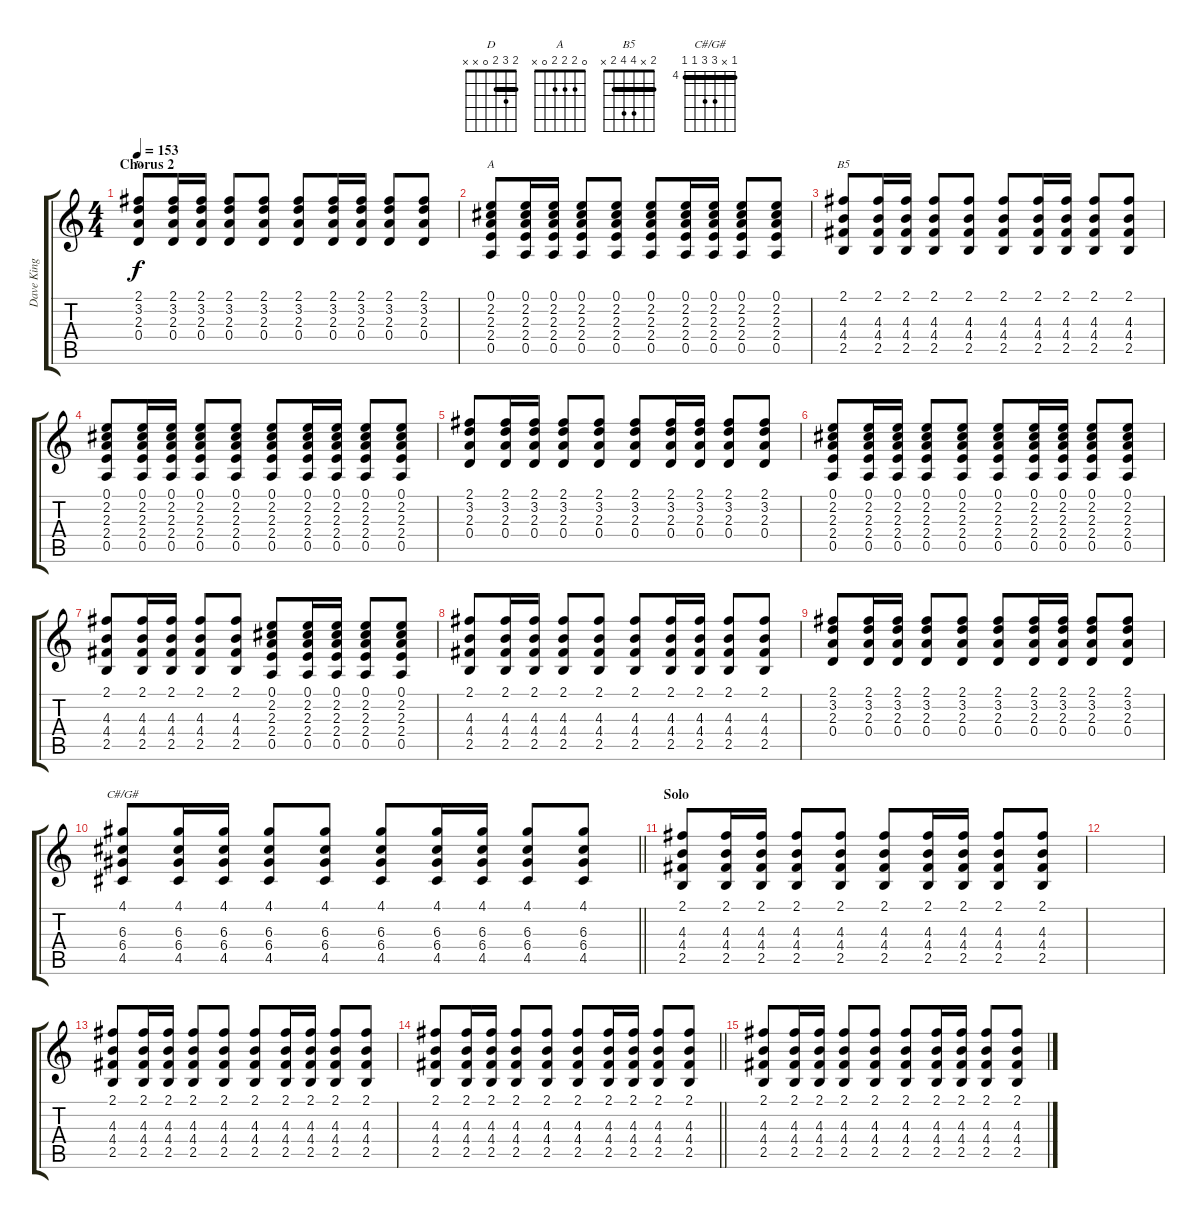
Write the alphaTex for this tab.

\track ("Dave King" "Dave King") {instrument acousticguitarsteel}
\staff {score tabs}
\tuning (E4 B3 G3 D3 A2 E2) {hide}
\chord ("D" 2 3 2 0 x x) {barre 2}
\chord ("A" 0 2 2 2 0 x)
\chord ("B5" 2 x 4 4 2 x) {barre 2}
\chord ("C#/G#" 4 x 6 6 4 4) {firstfret 4 barre 4}
\ts (4 4)
\section ("" "Chorus 2")
\tempo 153
\clef g2
\ks c
(2.1 3.2 2.3 0.4).8{ch "D" dy f} (2.1 3.2 2.3 0.4).16 (2.1 3.2 2.3 0.4).16 (2.1 3.2 2.3 0.4).8 (2.1 3.2 2.3 0.4).8 (2.1 3.2 2.3 0.4).8 (2.1 3.2 2.3 0.4).16 (2.1 3.2 2.3 0.4).16 (2.1 3.2 2.3 0.4).8 (2.1 3.2 2.3 0.4).8 |
(0.1 2.2 2.3 2.4 0.5).8{ch "A"} (0.1 2.2 2.3 2.4 0.5).16 (0.1 2.2 2.3 2.4 0.5).16 (0.1 2.2 2.3 2.4 0.5).8 (0.1 2.2 2.3 2.4 0.5).8 (0.1 2.2 2.3 2.4 0.5).8 (0.1 2.2 2.3 2.4 0.5).16 (0.1 2.2 2.3 2.4 0.5).16 (0.1 2.2 2.3 2.4 0.5).8 (0.1 2.2 2.3 2.4 0.5).8 |
(2.1 4.3 4.4 2.5).8{ch "B5"} (2.1 4.3 4.4 2.5).16 (2.1 4.3 4.4 2.5).16 (2.1 4.3 4.4 2.5).8 (2.1 4.3 4.4 2.5).8 (2.1 4.3 4.4 2.5).8 (2.1 4.3 4.4 2.5).16 (2.1 4.3 4.4 2.5).16 (2.1 4.3 4.4 2.5).8 (2.1 4.3 4.4 2.5).8 |
(0.1 2.2 2.3 2.4 0.5).8 (0.1 2.2 2.3 2.4 0.5).16 (0.1 2.2 2.3 2.4 0.5).16 (0.1 2.2 2.3 2.4 0.5).8 (0.1 2.2 2.3 2.4 0.5).8 (0.1 2.2 2.3 2.4 0.5).8 (0.1 2.2 2.3 2.4 0.5).16 (0.1 2.2 2.3 2.4 0.5).16 (0.1 2.2 2.3 2.4 0.5).8 (0.1 2.2 2.3 2.4 0.5).8 |
(2.1 3.2 2.3 0.4).8 (2.1 3.2 2.3 0.4).16 (2.1 3.2 2.3 0.4).16 (2.1 3.2 2.3 0.4).8 (2.1 3.2 2.3 0.4).8 (2.1 3.2 2.3 0.4).8 (2.1 3.2 2.3 0.4).16 (2.1 3.2 2.3 0.4).16 (2.1 3.2 2.3 0.4).8 (2.1 3.2 2.3 0.4).8 |
(0.1 2.2 2.3 2.4 0.5).8 (0.1 2.2 2.3 2.4 0.5).16 (0.1 2.2 2.3 2.4 0.5).16 (0.1 2.2 2.3 2.4 0.5).8 (0.1 2.2 2.3 2.4 0.5).8 (0.1 2.2 2.3 2.4 0.5).8 (0.1 2.2 2.3 2.4 0.5).16 (0.1 2.2 2.3 2.4 0.5).16 (0.1 2.2 2.3 2.4 0.5).8 (0.1 2.2 2.3 2.4 0.5).8 |
(2.1 4.3 4.4 2.5).8 (2.1 4.3 4.4 2.5).16 (2.1 4.3 4.4 2.5).16 (2.1 4.3 4.4 2.5).8 (2.1 4.3 4.4 2.5).8 (0.1 2.2 2.3 2.4 0.5).8 (0.1 2.2 2.3 2.4 0.5).16 (0.1 2.2 2.3 2.4 0.5).16 (0.1 2.2 2.3 2.4 0.5).8 (0.1 2.2 2.3 2.4 0.5).8 |
(2.1 4.3 4.4 2.5).8 (2.1 4.3 4.4 2.5).16 (2.1 4.3 4.4 2.5).16 (2.1 4.3 4.4 2.5).8 (2.1 4.3 4.4 2.5).8 (2.1 4.3 4.4 2.5).8 (2.1 4.3 4.4 2.5).16 (2.1 4.3 4.4 2.5).16 (2.1 4.3 4.4 2.5).8 (2.1 4.3 4.4 2.5).8 |
(2.1 3.2 2.3 0.4).8 (2.1 3.2 2.3 0.4).16 (2.1 3.2 2.3 0.4).16 (2.1 3.2 2.3 0.4).8 (2.1 3.2 2.3 0.4).8 (2.1 3.2 2.3 0.4).8 (2.1 3.2 2.3 0.4).16 (2.1 3.2 2.3 0.4).16 (2.1 3.2 2.3 0.4).8 (2.1 3.2 2.3 0.4).8 |
\barLineRight lightlight
(4.1 6.3 6.4 4.5).8{ch "C#/G#"} (4.1 6.3 6.4 4.5).16 (4.1 6.3 6.4 4.5).16 (4.1 6.3 6.4 4.5).8 (4.1 6.3 6.4 4.5).8 (4.1 6.3 6.4 4.5).8 (4.1 6.3 6.4 4.5).16 (4.1 6.3 6.4 4.5).16 (4.1 6.3 6.4 4.5).8 (4.1 6.3 6.4 4.5).8 |
\section ("" "Solo")
(2.1 4.3 4.4 2.5).8 (2.1 4.3 4.4 2.5).16 (2.1 4.3 4.4 2.5).16 (2.1 4.3 4.4 2.5).8 (2.1 4.3 4.4 2.5).8 (2.1 4.3 4.4 2.5).8 (2.1 4.3 4.4 2.5).16 (2.1 4.3 4.4 2.5).16 (2.1 4.3 4.4 2.5).8 (2.1 4.3 4.4 2.5).8 |
|
(2.1 4.3 4.4 2.5).8 (2.1 4.3 4.4 2.5).16 (2.1 4.3 4.4 2.5).16 (2.1 4.3 4.4 2.5).8 (2.1 4.3 4.4 2.5).8 (2.1 4.3 4.4 2.5).8 (2.1 4.3 4.4 2.5).16 (2.1 4.3 4.4 2.5).16 (2.1 4.3 4.4 2.5).8 (2.1 4.3 4.4 2.5).8 |
\barLineRight lightlight
(2.1 4.3 4.4 2.5).8 (2.1 4.3 4.4 2.5).16 (2.1 4.3 4.4 2.5).16 (2.1 4.3 4.4 2.5).8 (2.1 4.3 4.4 2.5).8 (2.1 4.3 4.4 2.5).8 (2.1 4.3 4.4 2.5).16 (2.1 4.3 4.4 2.5).16 (2.1 4.3 4.4 2.5).8 (2.1 4.3 4.4 2.5).8 |
(2.1 4.3 4.4 2.5).8 (2.1 4.3 4.4 2.5).16 (2.1 4.3 4.4 2.5).16 (2.1 4.3 4.4 2.5).8 (2.1 4.3 4.4 2.5).8 (2.1 4.3 4.4 2.5).8 (2.1 4.3 4.4 2.5).16 (2.1 4.3 4.4 2.5).16 (2.1 4.3 4.4 2.5).8 (2.1 4.3 4.4 2.5).8
